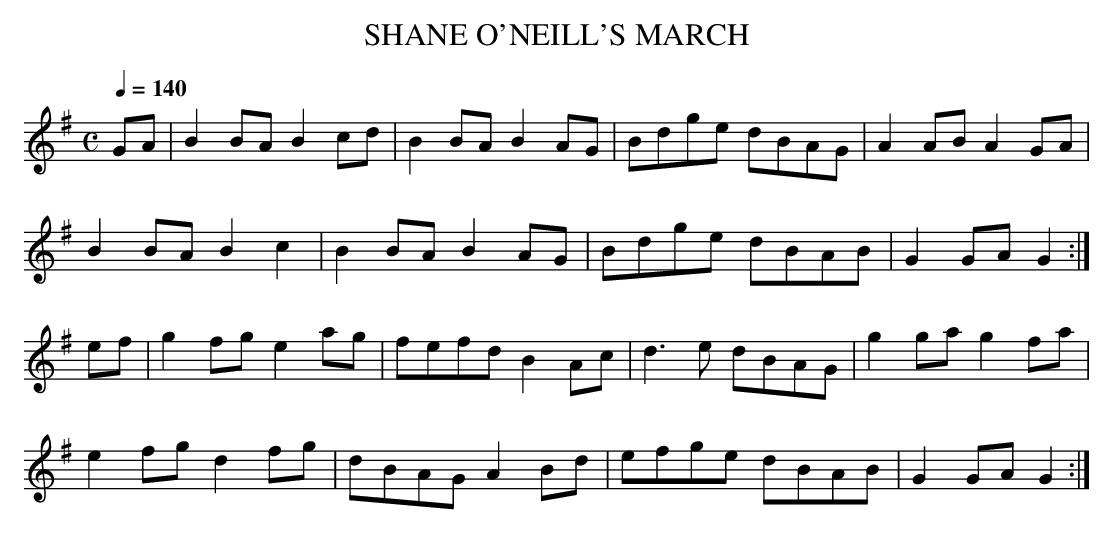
X:1
T:SHANE O'NEILL'S MARCH
Q:1/4=140
M:C
L:1/8
K:G
GA|B2BA B2cd|B2BA B2AG|Bdge dBAG|A2AB A2GA|
B2BA B2c2|B2BA B2AG|Bdge dBAB|G2GA G2:|
ef|g2fg e2ag|fefd B2Ac|d3e dBAG|g2ga g2fa|
e2fg d2fg|dBAG A2Bd|efge dBAB|G2GA G2:|
